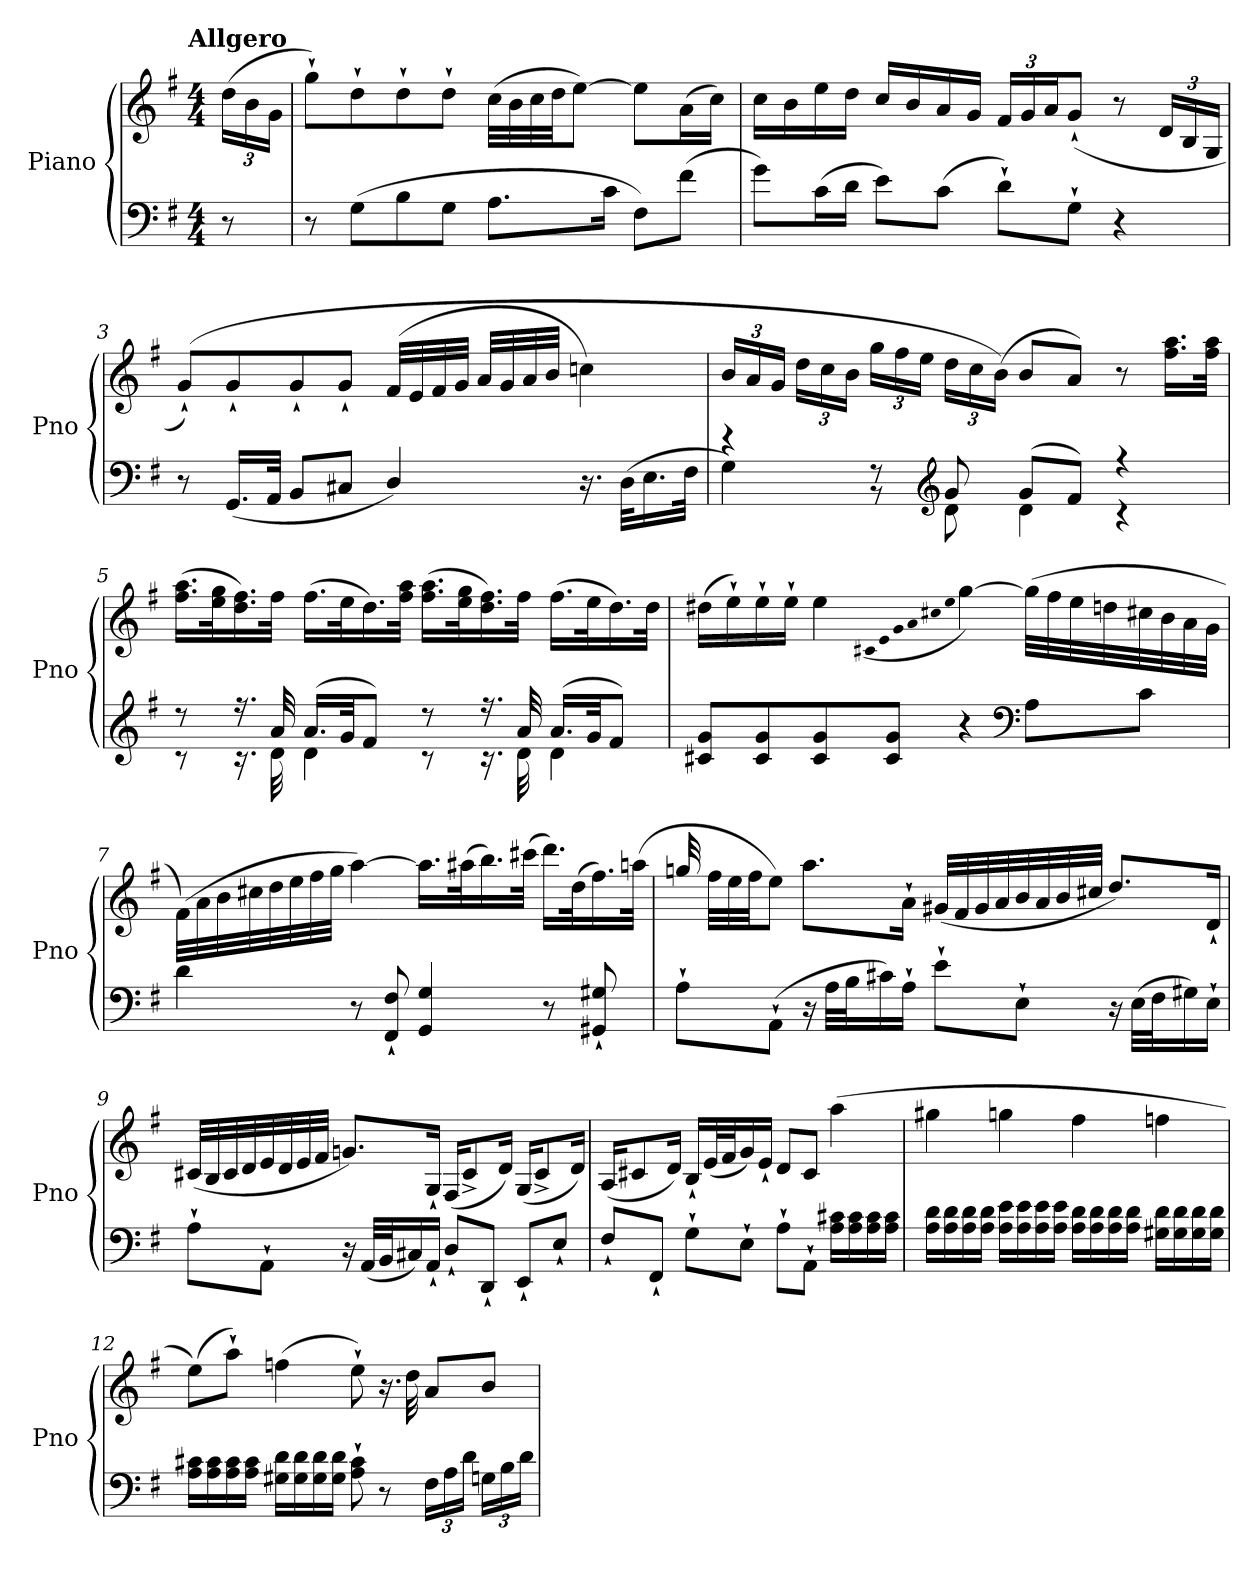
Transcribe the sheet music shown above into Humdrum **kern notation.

**kern	**kern
*part1	*part1
*staff2	*staff1
*I"Piano	*
*I'Pno	*
*clefF4	*clefG2
*k[f#]	*k[f#]
*G:	*G:
!!LO:TX:omd:t=Allgero
*M4/4	*M4/4
*MM80	*MM80
=	=
8r	(24dd\LL
.	24b\
.	24g\JJ
=1	=1
8r	8gg`\L)
(8G\L	8dd`\
8B\	8dd`\
8G\J	8dd`\J
8.A\L	(32cc\LLL
.	32b\
.	32cc\
.	32dd\JJ
.	[8ee\J)
16c\Jk	.
8F#\L)	8ee\L]
(8f#\J	(16a\L
.	16cc\JJ)
=2	=2
8g\L)	16cc\LL
.	16b\
(16c\L	16ee\
16d\JJ	16dd\JJ
8e\L)	16cc/LL
.	16b/
(8c\J	16a/
.	16g/JJ
8d`\L)	24f#/LL
.	24g/
.	24a/J
8G`\J	(8g`/J
4r	8r
.	24d/LL
.	24B/
.	24G/JJ
=3	=3
8r	(8g`/L)
(16.GG/LL	8g`/
32AA/JJk	.
8BB/L	8g`/
8C#X/J	8g`/J
4D/)	(32f#/LLL
.	32e/
.	32f#/
.	32g/JJJ
.	32a/LLL
.	32g/
.	32a/
.	32b/JJJ
16.r	4ccn\)
(32D\KLL	.
16.E\	.
32F#\JJk	.
=4	=4
*^	*
4r	4G\)	24b/LL
.	.	24a/
.	.	24g/JJ
.	.	24dd\LL
.	.	24cc\
.	.	24b\JJ
8r	8r	24gg\LL
.	.	24ff#\
.	.	24ee\JJ
*clefG2	*	*
8g/	8d\	24dd\LL
.	.	24cc\
.	.	(24b\JJ)
(8g/L	4d\	8b/L
8f#/J)	.	8a/J)
4r	4r	8r
.	.	16.ff#\ 16.aa\LL
.	.	32ff#\ 32aa\JJk
=5	=5	=5
8r	8r	(16.ff#\ 16.aa\LL
.	.	32ee\ 32gg\K
16.r	16.r	16.dd\ 16.ff#\)
32a/	32d\	32ff#\JJk
(16.a/LL	4d\	(16.ff#\LL
32g/JK	.	32ee\K
8f#/J)	.	16.dd\)
.	.	32ff#\ 32aa\JJk
8r	8r	(16.ff#\ 16.aa\LL
.	.	32ee\ 32gg\K
16.r	16.r	16.dd\ 16.ff#\)
32a/	32d\	32ff#\JJk
(16.a/LL	4d\	(16.ff#\LL
32g/JK	.	32ee\K
8f#/J)	.	16.dd\)
.	.	32dd\JJk
*v	*v	*
=6	=6
8c#X/ 8g/L	(16dd#X\LL
.	16ee`\)
8c#/ 8g/	16ee`\
.	16ee`\JJ
8c#/ 8g/	4ee\
8c#/ 8g/J	.
.	(qc#X
.	qe
.	qg
.	qa
.	qcc#X
.	qee
4r	[4gg\)
*clefF4	*
8A\L	(32gg\LLL]
.	32ff#\
.	32ee\
.	32ddn\
8c#\J	32cc#X\
.	32b\
.	32a\
.	32g\JJJ
=7	=7
4d\	(32f#\LLL)
.	32a\
.	32b\
.	32cc#X\
.	32dd\
.	32ee\
.	32ff#\
.	32gg\JJJ
8r	[4aa\)
8FF#`/ 8F#`/	.
4GG/ 4G/	16.aa\LL]
.	(32aa#X\K
.	16.bb\)
.	(32ccc#X\JJk
8r	16.ddd\LL)
.	(32dd\K
8GG#X`/ 8G#X`/	16.ff#\)
.	(32aan\JJk
=8	=8
8A`\L	32ggn/
.	32ff#\LLL
.	32ee\
.	32ff#\JJ
(8AA`\J	8ee\J)
16r	8.aa\L
32A\LLL	.
32B\J	.
16c#X\)	.
16A`\JJ	16a`\Jk
8e`\L	(32g#X/LLL
.	32f#/
.	32g#/
.	32a/
8E`\J	32b/
.	32a/
.	32b/
.	32cc#X/JJJ
16r	8.dd/L)
(32E\LLL	.
32F#\J	.
16G#X\)	.
16E`\JJ	16d`/Jk
=9	=9
8A`\L	(32c#X/LLL
.	32B/
.	32c#/
.	32d/
8AA`\J	32e/
.	32d/
.	32e/
.	32f#/JJJ
16r	8.gn/L)
(32AA/LLL	.
32BB/J	.
16C#X/)	.
16AA`/JJ	16G`/Jk
8D`/L	(16F#/KL
.	8c#^/
8DD`/J	.
.	16d/Jk)
8EE`/L	(16G/KL
.	8c#^/
8E`/J	.
.	16d/Jk)
=10	=10
8F#`/L	(16A/KL
.	8c#X/
8FF#`/J	.
.	16d/Jk)
8G`\L	16B`/LL
.	(32e/L
.	32f#/J
8E`\J	16g/)
.	16e`/JJ
8A`\L	8d/L
8AA`\J	8c#/J
16A\ 16c#X\LL	(4aa\
16A\ 16c#\	.
16A\ 16c#\	.
16A\ 16c#\JJ	.
=11	=11
16A\ 16d\LL	4gg#X\
16A\ 16d\	.
16A\ 16d\	.
16A\ 16d\JJ	.
16A\ 16e\LL	4ggn\
16A\ 16e\	.
16A\ 16e\	.
16A\ 16e\JJ	.
16A\ 16d\LL	4ff#\
16A\ 16d\	.
16A\ 16d\	.
16A\ 16d\JJ	.
16G#X\ 16d\LL	4ffn\
16G#\ 16d\	.
16G#\ 16d\	.
16G#\ 16d\JJ	.
=12	=12
16A\ 16c#X\LL	(8ee\L)
16A\ 16c#\	.
16A\ 16c#\	8aa`\J)
16A\ 16c#\JJ	.
16G#X\ 16d\LL	(4ffn\
16G#\ 16d\	.
16G#\ 16d\	.
16G#\ 16d\JJ	.
8A`\ 8c#`\	8ee`\)
8r	16.r
.	32dd\
24F#\LL	8a/L
24A\	.
24d\JJ	.
24Gn\LL	8b/J
24B\	.
24d\JJ	.
=	=
*-	*-
